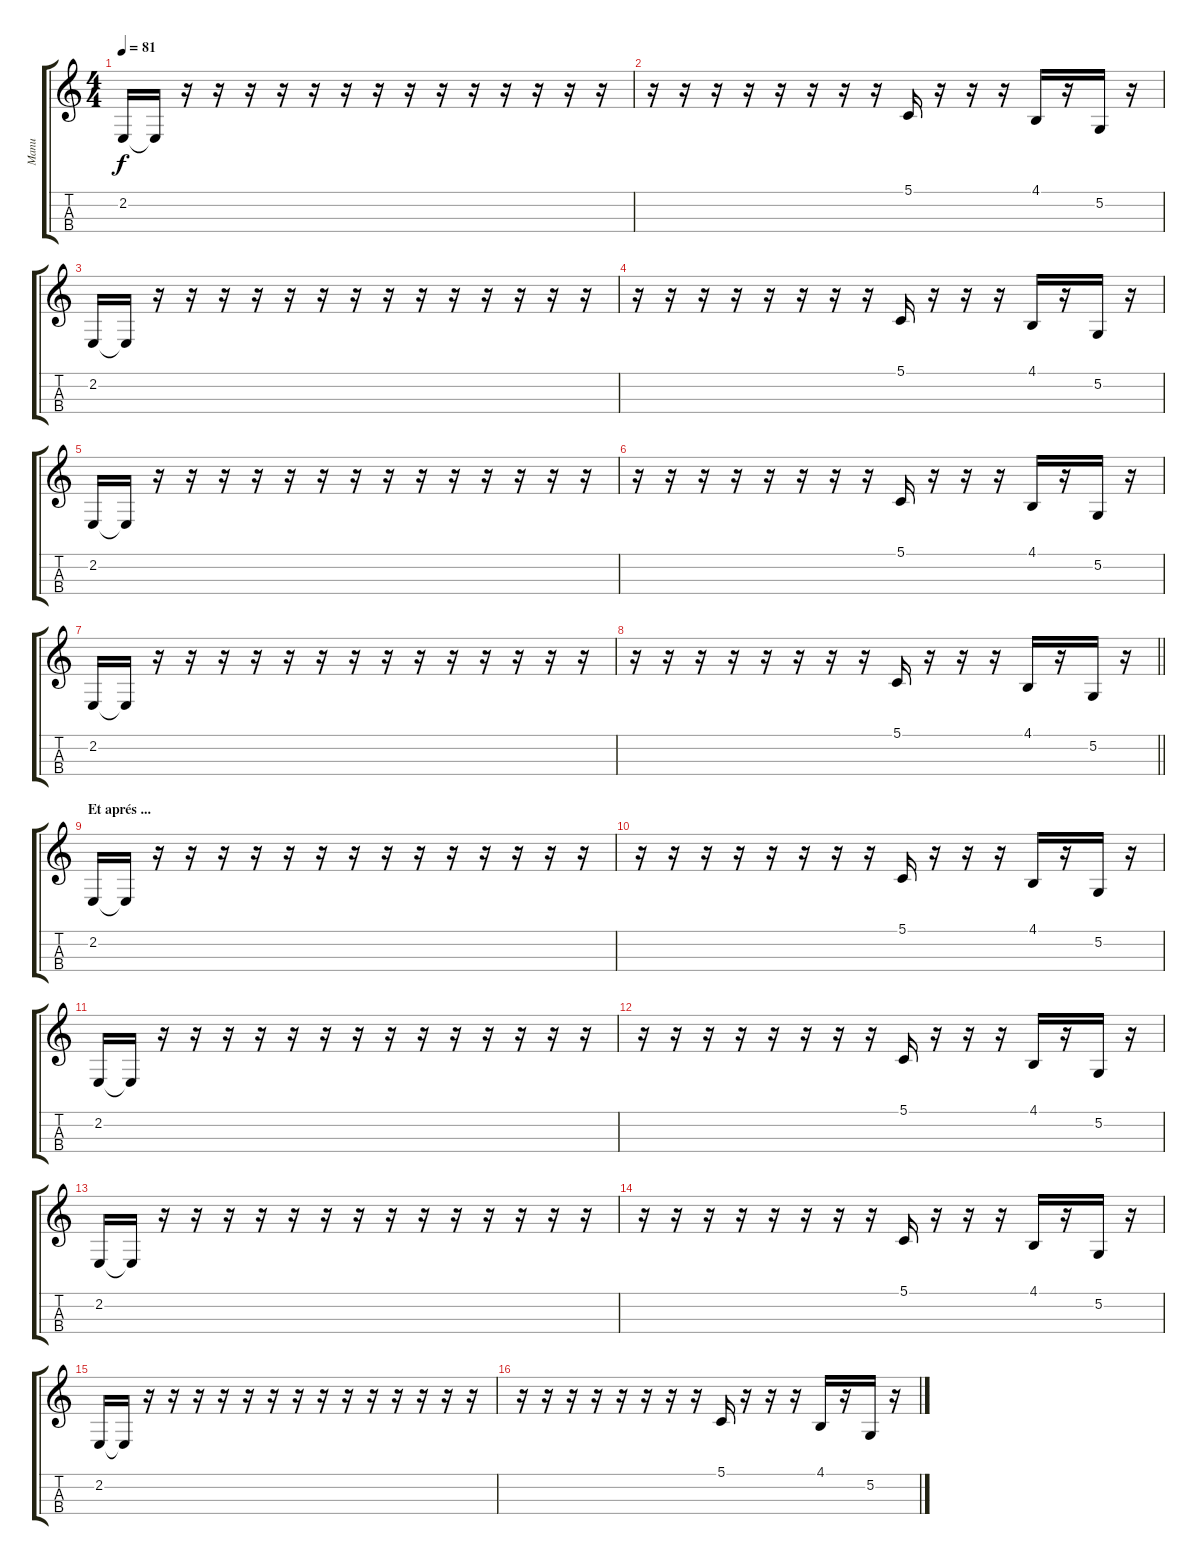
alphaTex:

\track ("Manu" "Manu") {instrument panflute}
\staff {score tabs}
\tuning (G3 D3 A2 E2) {hide}
\ts (4 4)
\tempo 81
\clef g2
\ks c
2.2.16{dy f} 2.2{t}.16 r.16 r.16 r.16 r.16 r.16 r.16 r.16 r.16 r.16 r.16 r.16 r.16 r.16 r.16 |
r.16 r.16 r.16 r.16 r.16 r.16 r.16 r.16 5.1.16 r.16 r.16 r.16 4.1.16 r.16 5.2.16 r.16 |
2.2.16 2.2{t}.16 r.16 r.16 r.16 r.16 r.16 r.16 r.16 r.16 r.16 r.16 r.16 r.16 r.16 r.16 |
r.16 r.16 r.16 r.16 r.16 r.16 r.16 r.16 5.1.16 r.16 r.16 r.16 4.1.16 r.16 5.2.16 r.16 |
2.2.16 2.2{t}.16 r.16 r.16 r.16 r.16 r.16 r.16 r.16 r.16 r.16 r.16 r.16 r.16 r.16 r.16 |
r.16 r.16 r.16 r.16 r.16 r.16 r.16 r.16 5.1.16 r.16 r.16 r.16 4.1.16 r.16 5.2.16 r.16 |
2.2.16 2.2{t}.16 r.16 r.16 r.16 r.16 r.16 r.16 r.16 r.16 r.16 r.16 r.16 r.16 r.16 r.16 |
\barLineRight lightlight
r.16 r.16 r.16 r.16 r.16 r.16 r.16 r.16 5.1.16 r.16 r.16 r.16 4.1.16 r.16 5.2.16 r.16 |
\section ("" "Et aprés ...")
2.2.16 2.2{t}.16 r.16 r.16 r.16 r.16 r.16 r.16 r.16 r.16 r.16 r.16 r.16 r.16 r.16 r.16 |
r.16 r.16 r.16 r.16 r.16 r.16 r.16 r.16 5.1.16 r.16 r.16 r.16 4.1.16 r.16 5.2.16 r.16 |
2.2.16 2.2{t}.16 r.16 r.16 r.16 r.16 r.16 r.16 r.16 r.16 r.16 r.16 r.16 r.16 r.16 r.16 |
r.16 r.16 r.16 r.16 r.16 r.16 r.16 r.16 5.1.16 r.16 r.16 r.16 4.1.16 r.16 5.2.16 r.16 |
2.2.16 2.2{t}.16 r.16 r.16 r.16 r.16 r.16 r.16 r.16 r.16 r.16 r.16 r.16 r.16 r.16 r.16 |
r.16 r.16 r.16 r.16 r.16 r.16 r.16 r.16 5.1.16 r.16 r.16 r.16 4.1.16 r.16 5.2.16 r.16 |
2.2.16 2.2{t}.16 r.16 r.16 r.16 r.16 r.16 r.16 r.16 r.16 r.16 r.16 r.16 r.16 r.16 r.16 |
r.16 r.16 r.16 r.16 r.16 r.16 r.16 r.16 5.1.16 r.16 r.16 r.16 4.1.16 r.16 5.2.16 r.16
